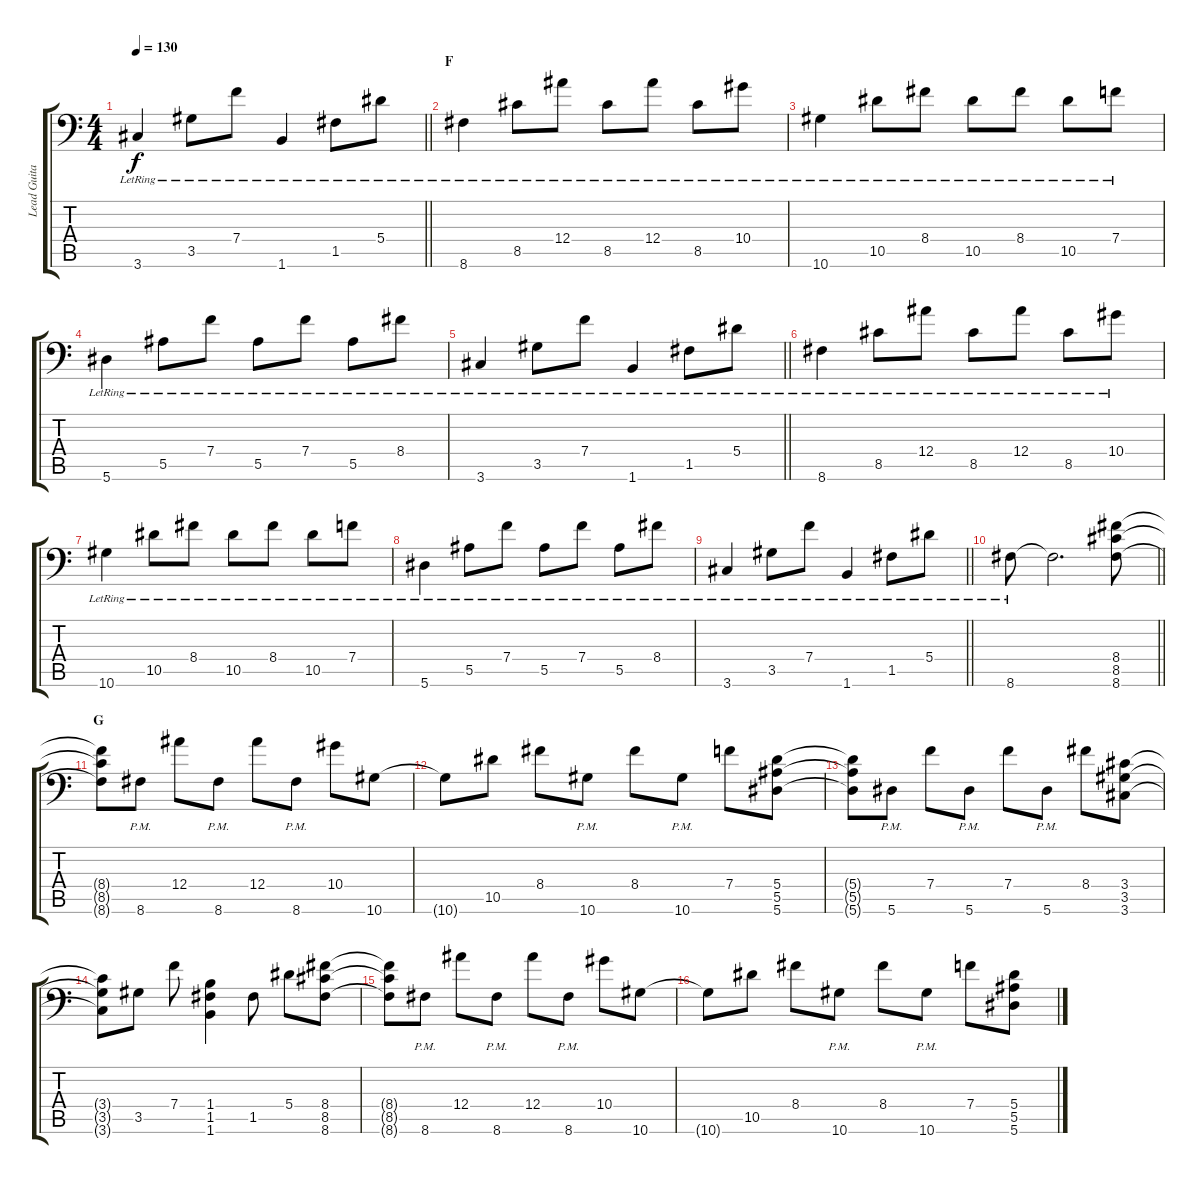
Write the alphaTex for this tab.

\track ("Lead Guitar: Michael Bujaki" "Lead Guita") {instrument distortionguitar}
\staff {score tabs}
\tuning (C4 G3 Eb3 Bb2 F2 Bb1) {hide}
\ts (4 4)
\tempo 130
\clef f4
\barLineRight lightlight
\ks c
3.6{lr}.4{dy f} 3.5{lr}.8 7.4{lr}.8 1.6{lr}.4 1.5{lr}.8 5.4{lr}.8 |
\section ("" "F")
8.6{lr}.4 8.5{lr}.8 12.4{lr}.8 8.5{lr}.8 12.4{lr}.8 8.5{lr}.8 10.4{lr}.8 |
10.6{lr}.4 10.5{lr}.8 8.4{lr}.8 10.5{lr}.8 8.4{lr}.8 10.5{lr}.8 7.4{lr}.8 |
5.6{lr}.4 5.5{lr}.8 7.4{lr}.8 5.5{lr}.8 7.4{lr}.8 5.5{lr}.8 8.4{lr}.8 |
\barLineRight lightlight
3.6{lr}.4 3.5{lr}.8 7.4{lr}.8 1.6{lr}.4 1.5{lr}.8 5.4{lr}.8 |
8.6{lr}.4 8.5{lr}.8 12.4{lr}.8 8.5{lr}.8 12.4{lr}.8 8.5{lr}.8 10.4{lr}.8 |
10.6{lr}.4 10.5{lr}.8 8.4{lr}.8 10.5{lr}.8 8.4{lr}.8 10.5{lr}.8 7.4{lr}.8 |
5.6{lr}.4 5.5{lr}.8 7.4{lr}.8 5.5{lr}.8 7.4{lr}.8 5.5{lr}.8 8.4{lr}.8 |
\barLineRight lightlight
3.6{lr}.4 3.5{lr}.8 7.4{lr}.8 1.6{lr}.4 1.5{lr}.8 5.4{lr}.8 |
\barLineRight lightlight
8.6{lr}.8 8.6{t}.2{d} (8.4 8.5 8.6).8{instrument overdrivenguitar} |
\section ("" "G")
(8.4{t} 8.5{t} 8.6{t}).8 8.6{pm}.8 12.4.8 8.6{pm}.8 12.4.8 8.6{pm}.8 10.4.8 10.6.8 |
10.6{t}.8 10.5.8 8.4.8 10.6{pm}.8 8.4.8 10.6{pm}.8 7.4.8 (5.4 5.5 5.6).8 |
(5.4{t} 5.5{t} 5.6{t}).8 5.6{pm}.8 7.4.8 5.6{pm}.8 7.4.8 5.6{pm}.8 8.4.8 (3.4 3.5 3.6).8 |
(3.4{t} 3.5{t} 3.6{t}).8 3.5.8 7.4.8 (1.4 1.5 1.6).4 1.5.8 5.4.8 (8.4 8.5 8.6).8 |
(8.4{t} 8.5{t} 8.6{t}).8 8.6{pm}.8 12.4.8 8.6{pm}.8 12.4.8 8.6{pm}.8 10.4.8 10.6.8 |
10.6{t}.8 10.5.8 8.4.8 10.6{pm}.8 8.4.8 10.6{pm}.8 7.4.8 (5.4 5.5 5.6).8
